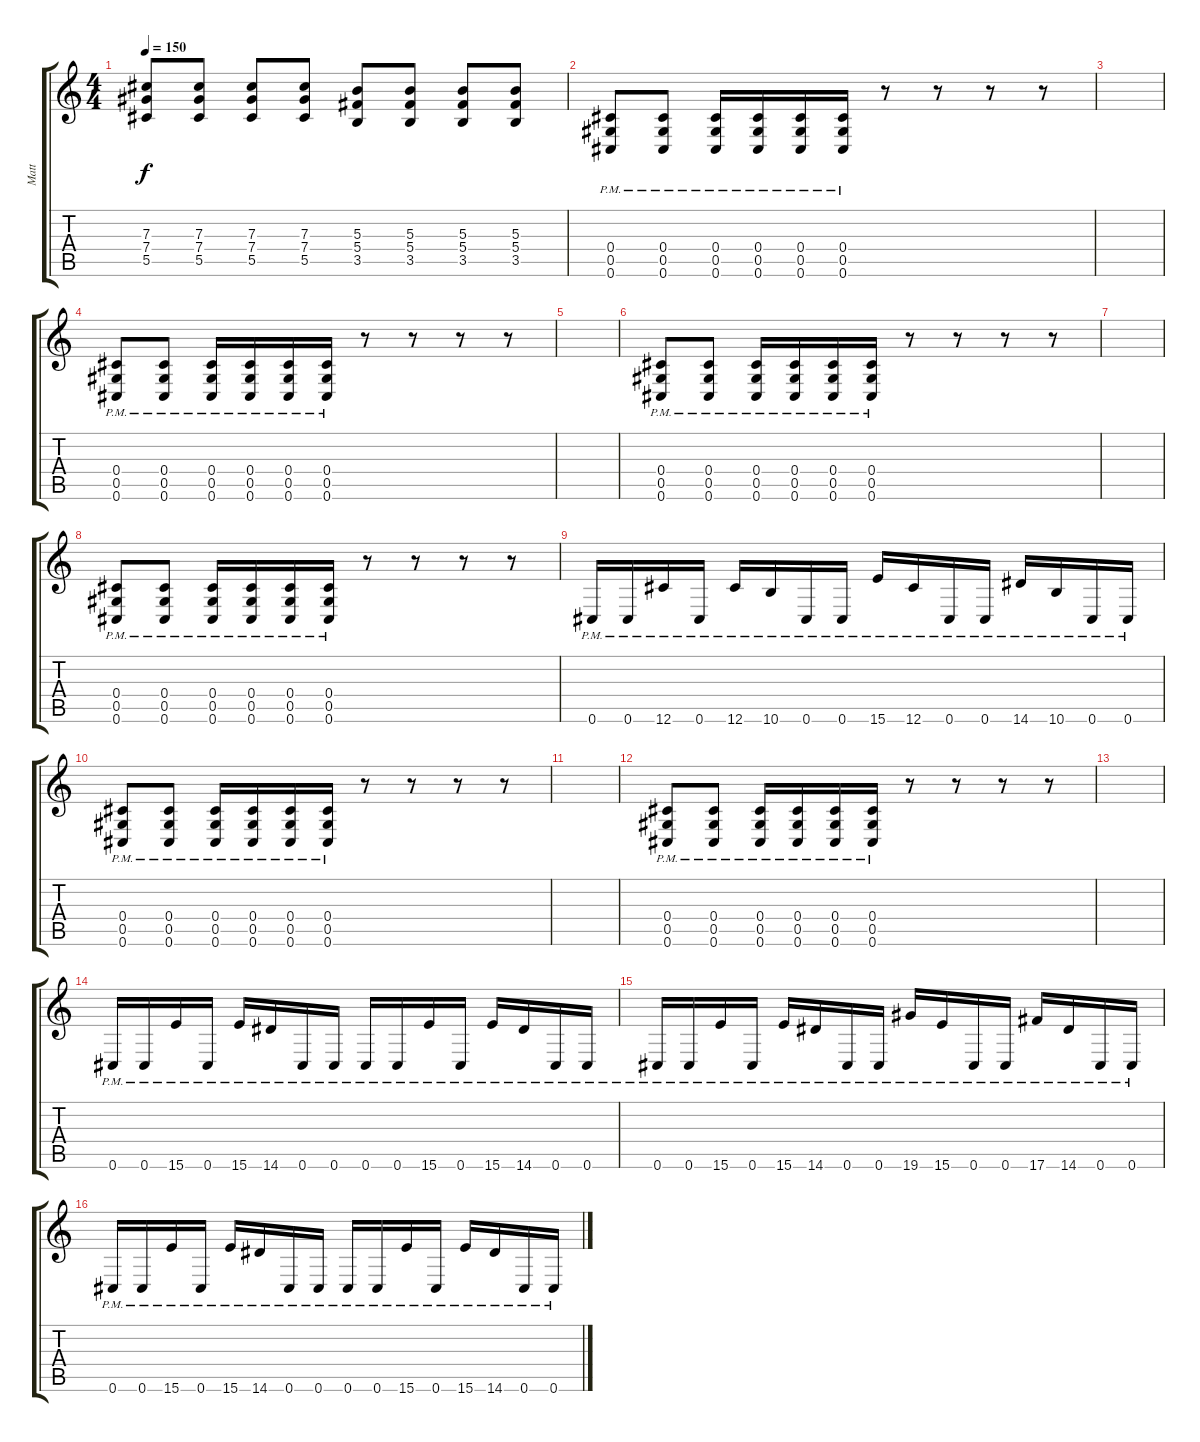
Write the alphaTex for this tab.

\track ("Matt" "Matt") {instrument distortionguitar}
\staff {score tabs}
\tuning (Eb4 Bb3 Gb3 Db3 Ab2 Db2) {hide}
\ts (4 4)
\tempo 150
\clef g2
\ks c
(7.3 7.4 5.5).8{dy f} (7.3 7.4 5.5).8 (7.3 7.4 5.5).8 (7.3 7.4 5.5).8 (5.3 5.4 3.5).8 (5.3 5.4 3.5).8 (5.3 5.4 3.5).8 (5.3 5.4 3.5).8 |
(0.4{pm} 0.5{pm} 0.6{pm}).8 (0.4{pm} 0.5{pm} 0.6{pm}).8 (0.4{pm} 0.5{pm} 0.6{pm}).16 (0.4{pm} 0.5{pm} 0.6{pm}).16 (0.4{pm} 0.5{pm} 0.6{pm}).16 (0.4{pm} 0.5{pm} 0.6{pm}).16 r.8 r.8 r.8 r.8 |
|
(0.4{pm} 0.5{pm} 0.6{pm}).8 (0.4{pm} 0.5{pm} 0.6{pm}).8 (0.4{pm} 0.5{pm} 0.6{pm}).16 (0.4{pm} 0.5{pm} 0.6{pm}).16 (0.4{pm} 0.5{pm} 0.6{pm}).16 (0.4{pm} 0.5{pm} 0.6{pm}).16 r.8 r.8 r.8 r.8 |
|
(0.4{pm} 0.5{pm} 0.6{pm}).8 (0.4{pm} 0.5{pm} 0.6{pm}).8 (0.4{pm} 0.5{pm} 0.6{pm}).16 (0.4{pm} 0.5{pm} 0.6{pm}).16 (0.4{pm} 0.5{pm} 0.6{pm}).16 (0.4{pm} 0.5{pm} 0.6{pm}).16 r.8 r.8 r.8 r.8 |
|
(0.4{pm} 0.5{pm} 0.6{pm}).8 (0.4{pm} 0.5{pm} 0.6{pm}).8 (0.4{pm} 0.5{pm} 0.6{pm}).16 (0.4{pm} 0.5{pm} 0.6{pm}).16 (0.4{pm} 0.5{pm} 0.6{pm}).16 (0.4{pm} 0.5{pm} 0.6{pm}).16 r.8 r.8 r.8 r.8 |
0.6{pm}.16 0.6{pm}.16 12.6{pm}.16 0.6{pm}.16 12.6{pm}.16 10.6{pm}.16 0.6{pm}.16 0.6{pm}.16 15.6{pm}.16 12.6{pm}.16 0.6{pm}.16 0.6{pm}.16 14.6{pm}.16 10.6{pm}.16 0.6{pm}.16 0.6{pm}.16 |
(0.4{pm} 0.5{pm} 0.6{pm}).8 (0.4{pm} 0.5{pm} 0.6{pm}).8 (0.4{pm} 0.5{pm} 0.6{pm}).16 (0.4{pm} 0.5{pm} 0.6{pm}).16 (0.4{pm} 0.5{pm} 0.6{pm}).16 (0.4{pm} 0.5{pm} 0.6{pm}).16 r.8 r.8 r.8 r.8 |
|
(0.4{pm} 0.5{pm} 0.6{pm}).8 (0.4{pm} 0.5{pm} 0.6{pm}).8 (0.4{pm} 0.5{pm} 0.6{pm}).16 (0.4{pm} 0.5{pm} 0.6{pm}).16 (0.4{pm} 0.5{pm} 0.6{pm}).16 (0.4{pm} 0.5{pm} 0.6{pm}).16 r.8 r.8 r.8 r.8 |
|
0.6{pm}.16 0.6{pm}.16 15.6{pm}.16 0.6{pm}.16 15.6{pm}.16 14.6{pm}.16 0.6{pm}.16 0.6{pm}.16 0.6{pm}.16 0.6{pm}.16 15.6{pm}.16 0.6{pm}.16 15.6{pm}.16 14.6{pm}.16 0.6{pm}.16 0.6{pm}.16 |
0.6{pm}.16 0.6{pm}.16 15.6{pm}.16 0.6{pm}.16 15.6{pm}.16 14.6{pm}.16 0.6{pm}.16 0.6{pm}.16 19.6{pm}.16 15.6{pm}.16 0.6{pm}.16 0.6{pm}.16 17.6{pm}.16 14.6{pm}.16 0.6{pm}.16 0.6{pm}.16 |
0.6{pm}.16 0.6{pm}.16 15.6{pm}.16 0.6{pm}.16 15.6{pm}.16 14.6{pm}.16 0.6{pm}.16 0.6{pm}.16 0.6{pm}.16 0.6{pm}.16 15.6{pm}.16 0.6{pm}.16 15.6{pm}.16 14.6{pm}.16 0.6{pm}.16 0.6{pm}.16
